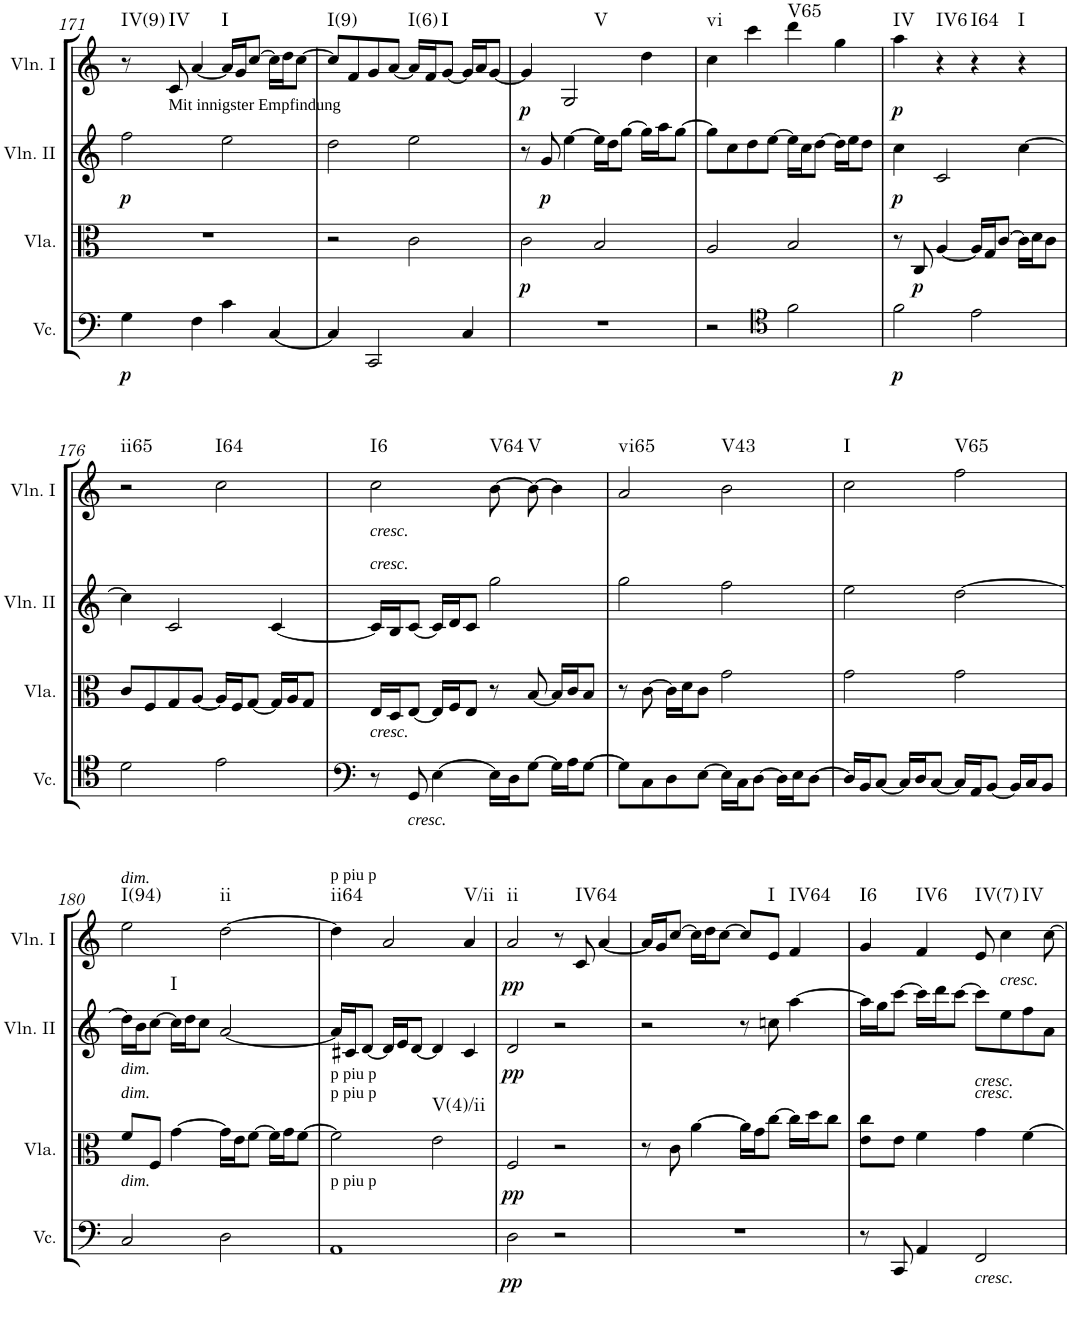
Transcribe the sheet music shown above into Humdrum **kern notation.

**kern	**dynam	**kern	**dynam	**harte	**kern	**dynam	**harte	**kern	**dynam	**harte
*part4	*part4	*part3	*part3	*part3	*part2	*part2	*part2	*part1	*part1	*part1
*staff4	*staff4	*staff3	*staff3	*	*staff2	*staff2	*	*staff1	*staff1	*
*I"Violoncello	*	*I"Viola	*	*	*I"Violin II	*	*	*I"Violin I	*	*
*I'Vc.	*	*I'Vla.	*	*	*I'Vln. II	*	*	*I'Vln. I	*	*
!!LO:PB:g=z
*clefF4	*	*clefC3	*	*	*clefG2	*	*	*clefG2	*	*
*k[]	*	*k[]	*	*	*k[]	*	*	*k[]	*	*
*M4/4	*	*M4/4	*	*	*M4/4	*	*	*M4/4	*	*
*met(c)	*	*met(c)	*	*	*met(c)	*	*	*met(c)	*	*
=171	=171	=171	=171	=171	=171	=171	=171	=171	=171	=171
!	!LO:DY:b	!	!	!	!	!LO:DY:b	!	!	!	!LO:H:kt=IV(9)
4G\	p	1r	.	.	2ff\	p	.	8r	.	N
!	!	!	!	!	!	!	!	!LO:TX:b:t=Mit innigster Empfindung	!	!LO:H:kt=IV
.	.	.	.	.	.	.	.	8c/	.	N
4F\	.	.	.	.	.	.	.	[4a/	.	.
!	!	!	!	!	!	!	!	!	!	!LO:H:kt=I
4c\	.	.	.	.	2ee\	.	.	16a/LL]	.	N
.	.	.	.	.	.	.	.	16g/J	.	.
.	.	.	.	.	.	.	.	[8cc/J	.	.
[4C/	.	.	.	.	.	.	.	16cc\LL]	.	.
.	.	.	.	.	.	.	.	16dd\J	.	.
.	.	.	.	.	.	.	.	[8cc\J	.	.
=172	=172	=172	=172	=172	=172	=172	=172	=172	=172	=172
!	!	!	!	!	!	!	!	!	!	!LO:H:kt=I(9)
4C/]	.	2r	.	.	2dd\	.	.	8cc/L]	.	N
.	.	.	.	.	.	.	.	8f/	.	.
2CC/	.	.	.	.	.	.	.	8g/	.	.
.	.	.	.	.	.	.	.	[8a/J	.	.
!	!	!	!	!	!	!	!	!	!	!LO:H:kt=I(6)
.	.	2c\	.	.	2ee\	.	.	16a/LL]	.	N
.	.	.	.	.	.	.	.	16f/J	.	.
!	!	!	!	!	!	!	!	!	!	!LO:H:kt=I
.	.	.	.	.	.	.	.	[8g/J	.	N
4C/	.	.	.	.	.	.	.	16g/LL]	.	.
.	.	.	.	.	.	.	.	16a/J	.	.
.	.	.	.	.	.	.	.	[8g/J	.	.
=173	=173	=173	=173	=173	=173	=173	=173	=173	=173	=173
!	!	!	!LO:DY:b	!	!	!	!	!	!LO:DY:b	!
1r	.	2c\	p	.	8r	.	.	4g/]	p	.
!	!	!	!	!	!	!LO:DY:b	!	!	!	!
.	.	.	.	.	8g/	p	.	.	.	.
!	!	!	!	!	!	!	!	!	!	!LO:H:kt=V
.	.	.	.	.	[4ee\	.	.	2G/	.	N
.	.	2B/	.	.	16ee\LL]	.	.	.	.	.
.	.	.	.	.	16dd\J	.	.	.	.	.
.	.	.	.	.	[8gg\J	.	.	.	.	.
.	.	.	.	.	16gg\LL]	.	.	4dd\	.	.
.	.	.	.	.	16aa\J	.	.	.	.	.
.	.	.	.	.	[8gg\J	.	.	.	.	.
=174	=174	=174	=174	=174	=174	=174	=174	=174	=174	=174
!	!	!	!	!	!	!	!	!	!	!LO:H:kt=vi
2r	.	2A/	.	.	8gg\L]	.	.	4cc\	.	N
.	.	.	.	.	8cc\	.	.	.	.	.
.	.	.	.	.	8dd\	.	.	4ccc\	.	.
*clefC4	*	*	*	*	*	*	*	*	*	*
.	.	.	.	.	[8ee\J	.	.	.	.	.
!	!	!	!	!	!	!	!	!	!	!LO:H:kt=V65
2f\	.	2B/	.	.	16ee\LL]	.	.	4ddd\	.	N
.	.	.	.	.	16cc\J	.	.	.	.	.
.	.	.	.	.	[8dd\J	.	.	.	.	.
.	.	.	.	.	16dd\LL]	.	.	4gg\	.	.
.	.	.	.	.	16ee\J	.	.	.	.	.
.	.	.	.	.	8dd\J	.	.	.	.	.
=175	=175	=175	=175	=175	=175	=175	=175	=175	=175	=175
!	!LO:DY:b	!	!	!	!	!LO:DY:b	!	!	!LO:DY:b	!LO:H:kt=IV
2f\	p	8r	.	.	4cc\	p	.	4aa\	p	N
!	!	!	!LO:DY:b	!	!	!	!	!	!	!
.	.	8C/	p	.	.	.	.	.	.	.
!	!	!	!	!	!	!	!	!	!	!LO:H:kt=IV6
.	.	[4A/	.	.	2c/	.	.	4r	.	N
!	!	!	!	!	!	!	!	!	!	!LO:H:kt=I64
2e\	.	16A/LL]	.	.	.	.	.	4r	.	N
.	.	16G/J	.	.	.	.	.	.	.	.
.	.	[8c/J	.	.	.	.	.	.	.	.
!	!	!	!	!	!	!	!	!	!	!LO:H:kt=I
.	.	16c\LL]	.	.	[4cc\	.	.	4r	.	N
.	.	16d\J	.	.	.	.	.	.	.	.
.	.	8c\J	.	.	.	.	.	.	.	.
!!LO:LB:g=z
=176	=176	=176	=176	=176	=176	=176	=176	=176	=176	=176
!	!	!	!	!	!	!	!	!	!	!LO:H:kt=ii65
2d\	.	8c/L	.	.	4cc\]	.	.	2r	.	N
.	.	8F/	.	.	.	.	.	.	.	.
.	.	8G/	.	.	2c/	.	.	.	.	.
.	.	[8A/J	.	.	.	.	.	.	.	.
!	!	!	!	!	!	!	!	!	!	!LO:H:kt=I64
2e\	.	16A/LL]	.	.	.	.	.	2cc\	.	N
.	.	16F/J	.	.	.	.	.	.	.	.
.	.	[8G/J	.	.	.	.	.	.	.	.
.	.	16G/LL]	.	.	[4c/	.	.	.	.	.
.	.	16A/J	.	.	.	.	.	.	.	.
.	.	8G/J	.	.	.	.	.	.	.	.
=177	=177	=177	=177	=177	=177	=177	=177	=177	=177	=177
!	!	!	!	!	!	!	!	!LO:TX:b:i:t=cresc.	!	!
!	!	!	!	!	!LO:TX:a:t=cresc.	!	!	!	!	!
!	!	!LO:TX:b:i:t=cresc.	!	!	!	!	!	!	!	!LO:H:kt=I6
8r	.	16E/LL	.	.	16c/LL]	.	.	2cc\	.	N
.	.	16D/J	.	.	16B/J	.	.	.	.	.
!LO:TX:b:i:t=cresc.	!	!	!	!	!	!	!	!	!	!
8GG/	.	[8E/J	.	.	[8c/J	.	.	.	.	.
[4E\	.	16E/LL]	.	.	16c/LL]	.	.	.	.	.
.	.	16F/J	.	.	16d/J	.	.	.	.	.
.	.	8E/J	.	.	8c/J	.	.	.	.	.
!	!	!	!	!	!	!	!	!	!	!LO:H:kt=V64
16E\LL]	.	8r	.	.	2gg\	.	.	[8b\	.	N
16D\J	.	.	.	.	.	.	.	.	.	.
!	!	!	!	!	!	!	!	!	!	!LO:H:kt=V
[8G\J	.	[8B/	.	.	.	.	.	8b\_	.	N
16G\LL]	.	16B/LL]	.	.	.	.	.	4b\]	.	.
16A\J	.	16c/J	.	.	.	.	.	.	.	.
[8G\J	.	8B/J	.	.	.	.	.	.	.	.
=178	=178	=178	=178	=178	=178	=178	=178	=178	=178	=178
!	!	!	!	!	!	!	!	!	!	!LO:H:kt=vi65
8G\L]	.	8r	.	.	2gg\	.	.	2a/	.	N
8C\	.	[8c\	.	.	.	.	.	.	.	.
8D\	.	16c\LL]	.	.	.	.	.	.	.	.
.	.	16d\J	.	.	.	.	.	.	.	.
[8E\J	.	8c\J	.	.	.	.	.	.	.	.
!	!	!	!	!	!	!	!	!	!	!LO:H:kt=V43
16E\LL]	.	2g\	.	.	2ff\	.	.	2b\	.	N
16C\J	.	.	.	.	.	.	.	.	.	.
[8D\J	.	.	.	.	.	.	.	.	.	.
16D\LL]	.	.	.	.	.	.	.	.	.	.
16E\J	.	.	.	.	.	.	.	.	.	.
[8D\J	.	.	.	.	.	.	.	.	.	.
=179	=179	=179	=179	=179	=179	=179	=179	=179	=179	=179
!	!	!	!	!	!	!	!	!	!	!LO:H:kt=I
16D/LL]	.	2g\	.	.	2ee\	.	.	2cc\	.	N
16BB/J	.	.	.	.	.	.	.	.	.	.
[8C/J	.	.	.	.	.	.	.	.	.	.
16C/LL]	.	.	.	.	.	.	.	.	.	.
16D/J	.	.	.	.	.	.	.	.	.	.
[8C/J	.	.	.	.	.	.	.	.	.	.
!	!	!	!	!	!	!	!	!	!	!LO:H:kt=V65
16C/LL]	.	2g\	.	.	[2dd\	.	.	2ff\	.	N
16AA/J	.	.	.	.	.	.	.	.	.	.
[8BB/J	.	.	.	.	.	.	.	.	.	.
16BB/LL]	.	.	.	.	.	.	.	.	.	.
16C/J	.	.	.	.	.	.	.	.	.	.
8BB/J	.	.	.	.	.	.	.	.	.	.
!!LO:LB:g=z
=180	=180	=180	=180	=180	=180	=180	=180	=180	=180	=180
!	!	!	!	!	!	!	!	!LO:TX:a:i:t=dim.	!	!
!	!	!	!	!	!LO:TX:b:i:t=dim.	!	!	!	!	!
!	!	!LO:TX:a:i:t=dim.	!	!	!	!	!	!	!	!
!LO:TX:a:i:t=dim.	!	!	!	!	!	!	!	!	!	!LO:H:kt=I(94)
2C/	.	8f/L	.	.	16dd\LL]	.	.	2ee\	.	N
.	.	.	.	.	16b\J	.	.	.	.	.
.	.	8F/J	.	.	[8cc\J	.	.	.	.	.
!	!	!	!	!	!	!	!LO:H:kt=I	!	!	!
.	.	[4g\	.	.	16cc\LL]	.	N	.	.	.
.	.	.	.	.	16dd\J	.	.	.	.	.
.	.	.	.	.	8cc\J	.	.	.	.	.
!	!	!	!	!	!	!	!	!	!	!LO:H:kt=ii
2D\	.	16g\LL]	.	.	[2a/	.	.	[2dd\	.	N
.	.	16e\J	.	.	.	.	.	.	.	.
.	.	[8f\J	.	.	.	.	.	.	.	.
.	.	16f\LL]	.	.	.	.	.	.	.	.
.	.	16g\J	.	.	.	.	.	.	.	.
.	.	[8f\J	.	.	.	.	.	.	.	.
=181	=181	=181	=181	=181	=181	=181	=181	=181	=181	=181
!	!	!	!	!	!	!	!	!LO:TX:a:t=p piu p	!	!
!	!	!	!	!	!LO:TX:b:t=p piu p	!	!	!	!	!
!	!	!LO:TX:a:t=p piu p	!	!	!	!	!	!	!	!
!LO:TX:a:t=p piu p	!	!	!	!	!	!	!	!	!	!LO:H:kt=ii64
1AA	.	2f\]	.	.	16a/LL]	.	.	4dd\]	.	N
.	.	.	.	.	16c#X/J	.	.	.	.	.
.	.	.	.	.	[8d/J	.	.	.	.	.
.	.	.	.	.	16d/LL]	.	.	2a/	.	.
.	.	.	.	.	16e/J	.	.	.	.	.
.	.	.	.	.	[8d/J	.	.	.	.	.
!	!	!	!	!LO:H:kt=V(4)/ii	!	!	!	!	!	!
.	.	2e\	.	N	4d/]	.	.	.	.	.
!	!	!	!	!	!	!	!	!	!	!LO:H:kt=V/ii
.	.	.	.	.	4c#/	.	.	4a/	.	N
=182	=182	=182	=182	=182	=182	=182	=182	=182	=182	=182
!	!LO:DY:b	!	!LO:DY:b	!	!	!LO:DY:b	!	!	!LO:DY:b	!LO:H:kt=ii
2D\	pp	2F/	pp	.	2d/	pp	.	2a/	pp	N
2r	.	2r	.	.	2r	.	.	8r	.	.
!	!	!	!	!	!	!	!	!	!	!LO:H:kt=IV64
.	.	.	.	.	.	.	.	8c/	.	N
.	.	.	.	.	.	.	.	[4a/	.	.
=183	=183	=183	=183	=183	=183	=183	=183	=183	=183	=183
1r	.	8r	.	.	2r	.	.	16a/LL]	.	.
.	.	.	.	.	.	.	.	16g/J	.	.
.	.	8c\	.	.	.	.	.	[8cc/J	.	.
.	.	[4a\	.	.	.	.	.	16cc\LL]	.	.
.	.	.	.	.	.	.	.	16dd\J	.	.
.	.	.	.	.	.	.	.	[8cc\J	.	.
.	.	16a\LL]	.	.	8r	.	.	8cc/L]	.	.
.	.	16g\J	.	.	.	.	.	.	.	.
!	!	!	!	!	!	!	!	!	!	!LO:H:kt=I
.	.	[8cc\J	.	.	8ccn\	.	.	8e/J	.	N
!	!	!	!	!	!	!	!	!	!	!LO:H:kt=IV64
.	.	16cc\LL]	.	.	[4aa\	.	.	4f/	.	N
.	.	16dd\J	.	.	.	.	.	.	.	.
.	.	8cc\J	.	.	.	.	.	.	.	.
=184	=184	=184	=184	=184	=184	=184	=184	=184	=184	=184
!	!	!	!	!	!	!	!	!	!	!LO:H:kt=I6
8r	.	8e\ 8cc\L	.	.	16aa\LL]	.	.	4g/	.	N
.	.	.	.	.	16gg\J	.	.	.	.	.
8CC/	.	8e\J	.	.	[8ccc\J	.	.	.	.	.
!	!	!	!	!	!	!	!	!	!	!LO:H:kt=IV6
4AA/	.	4f\	.	.	16ccc\LL]	.	.	4f/	.	N
.	.	.	.	.	16ddd\J	.	.	.	.	.
.	.	.	.	.	[8ccc\J	.	.	.	.	.
!	!	!LO:TX:a:i:t=cresc.	!	!	!	!	!	!	!	!
!	!	!LO:TX:a:i:t=cresc.	!	!	!	!	!	!	!	!
!LO:TX:b:i:t=cresc.	!	!	!	!	!	!	!	!	!	!LO:H:kt=IV(7)
2FF/	.	4g\	.	.	8ccc\L]	.	.	8e/	.	N
!	!	!	!	!	!	!	!	!LO:TX:b:i:t=cresc.	!	!LO:H:kt=IV
.	.	.	.	.	8ee\	.	.	4cc\	.	N
.	.	[4f\	.	.	8ff\	.	.	.	.	.
.	.	.	.	.	8a\J	.	.	[8cc\	.	.
=	=	=	=	=	=	=	=	=	=	=
*-	*-	*-	*-	*-	*-	*-	*-	*-	*-	*-
